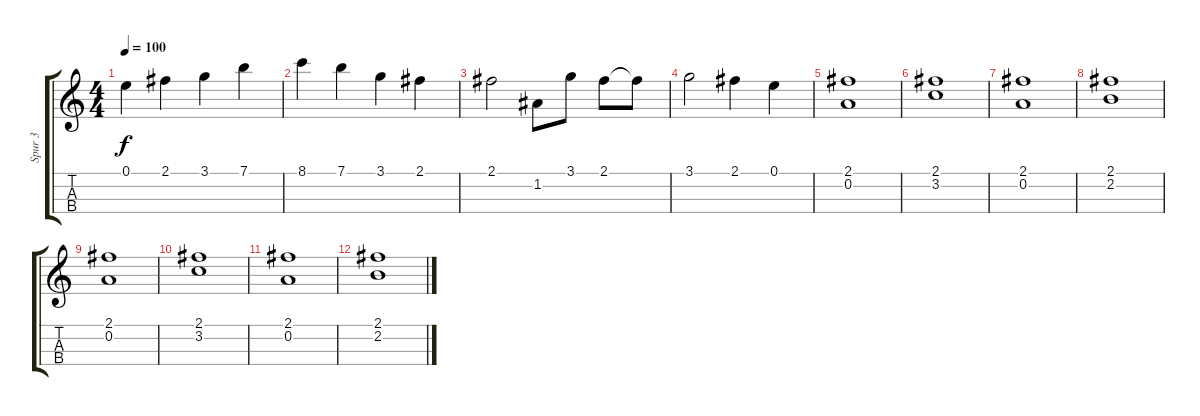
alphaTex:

\track ("Spur 3" "Spur 3") {instrument violin}
\staff {score tabs}
\tuning (E5 A4 D4 G3) {hide}
\ts (4 4)
\tempo 100
\clef g2
\ks c
0.1.4{dy f} 2.1.4 3.1.4 7.1.4 |
8.1.4 7.1.4 3.1.4 2.1.4 |
2.1.2 1.2.8 3.1.8 2.1.8 2.1{t}.8 |
3.1.2 2.1.4 0.1.4 |
(2.1 0.2).1 |
(2.1 3.2).1 |
(2.1 0.2).1 |
(2.1 2.2).1 |
(2.1 0.2).1 |
(2.1 3.2).1 |
(2.1 0.2).1 |
(2.1 2.2).1
